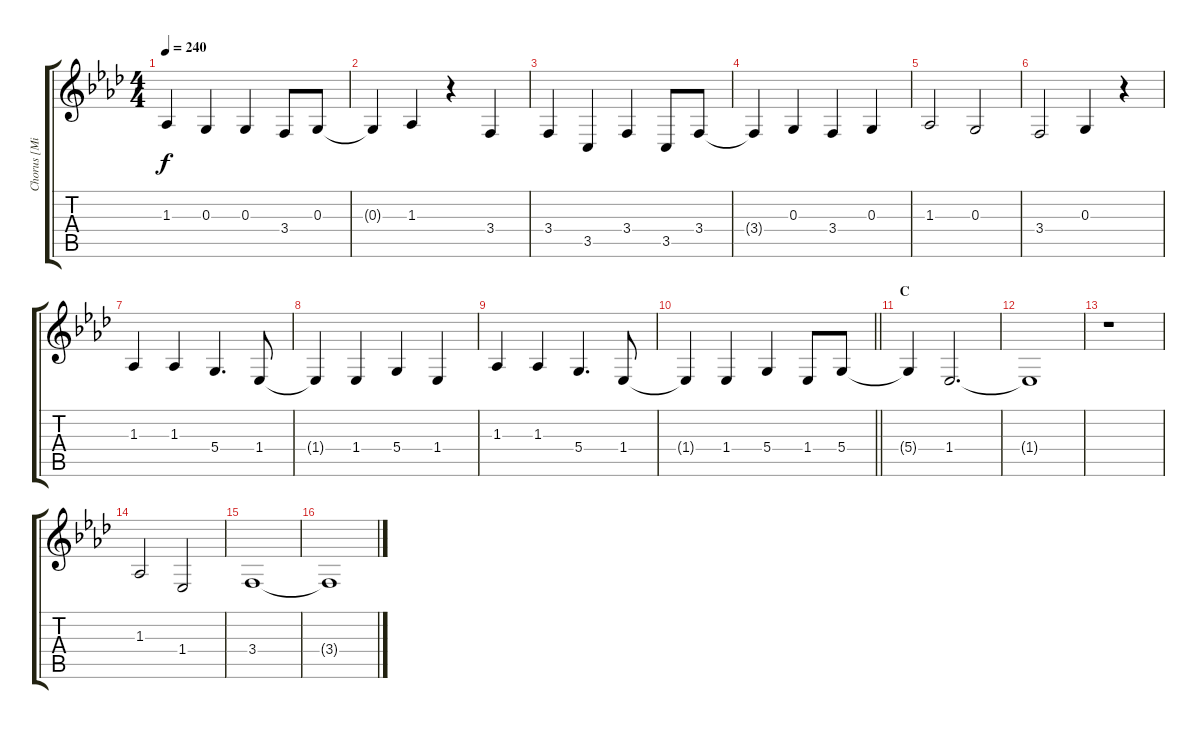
\track ("Chorus [Mio]" "Chorus [Mi") {instrument violin}
\staff {score tabs}
\tuning (E4 B3 G3 D3 A2 E2) {hide}
\ts (4 4)
\tempo 240
\clef g2
\ks ab
1.3.4{dy f} 0.3.4 0.3.4 3.4.8 0.3.8 |
0.3{t}.4 1.3.4 r.4 3.4.4 |
3.4.4 3.5.4 3.4.4 3.5.8 3.4.8 |
3.4{t}.4 0.3.4 3.4.4 0.3.4 |
1.3.2 0.3.2 |
3.4.2 0.3.4 r.4 |
1.3.4 1.3.4 5.4.4{d} 1.4.8 |
1.4{t}.4 1.4.4 5.4.4 1.4.4 |
1.3.4 1.3.4 5.4.4{d} 1.4.8 |
\barLineRight lightlight
1.4{t}.4 1.4.4 5.4.4 1.4.8 5.4.8 |
\section ("" "C")
5.4{t}.4 1.4.2{d} |
1.4{t}.1 |
r.1 |
1.3.2 1.4.2 |
3.4.1 |
3.4{t}.1
